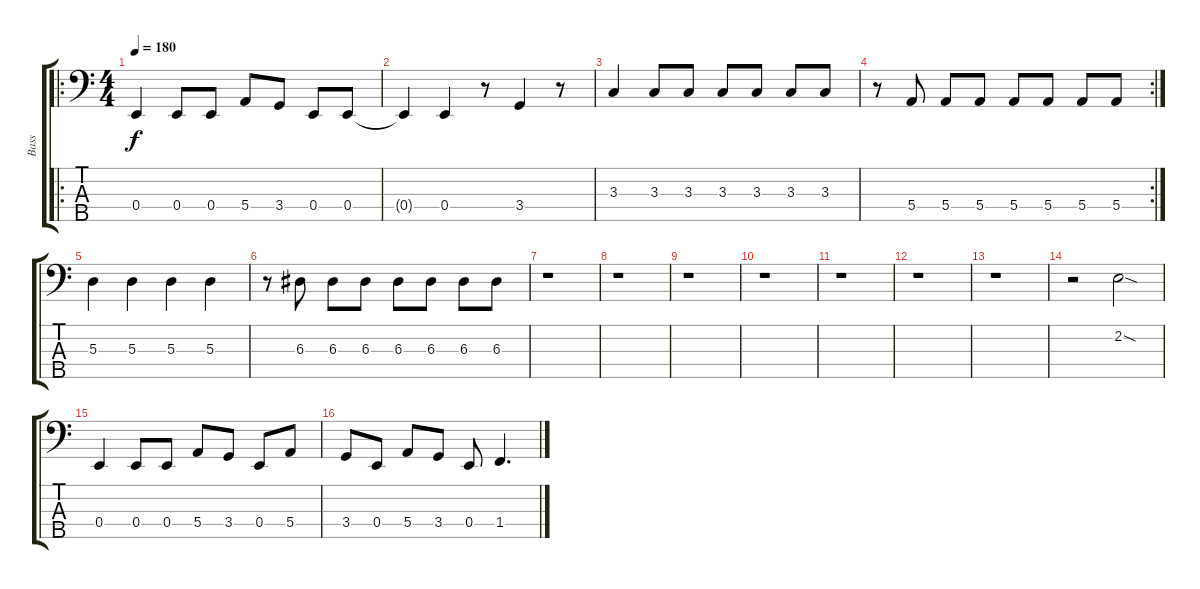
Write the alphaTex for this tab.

\track ("Bass" "Bass") {instrument electricbassfinger}
\staff {score tabs}
\tuning (G2 D2 A1 E1 B0) {hide}
\ro
\ts (4 4)
\tempo 180
\clef f4
\ks c
0.4.4{dy f} 0.4.8 0.4.8 5.4.8 3.4.8 0.4.8 0.4.8 |
0.4{t}.4 0.4.4 r.8 3.4.4 r.8 |
3.3.4 3.3.8 3.3.8 3.3.8 3.3.8 3.3.8 3.3.8 |
\rc 2
r.8 5.4.8 5.4.8 5.4.8 5.4.8 5.4.8 5.4.8 5.4.8 |
5.3.4 5.3.4 5.3.4 5.3.4 |
r.8 6.3.8 6.3.8 6.3.8 6.3.8 6.3.8 6.3.8 6.3.8 |
r.1 |
r.1 |
r.1 |
r.1 |
r.1 |
r.1 |
r.1 |
r.2 2.2{sod}.2 |
0.4.4 0.4.8 0.4.8 5.4.8 3.4.8 0.4.8 5.4.8 |
3.4.8 0.4.8 5.4.8 3.4.8 0.4.8 1.4.4{d}
